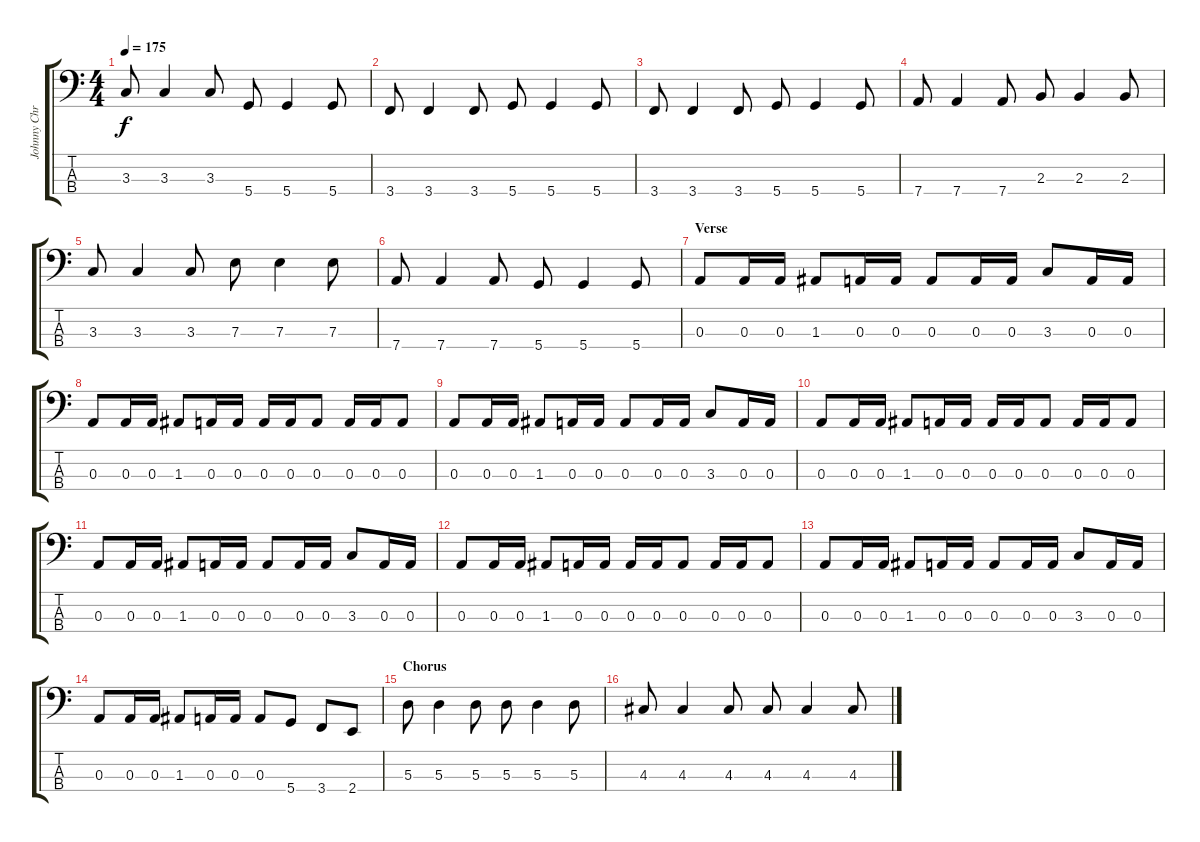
\track ("Johnny Christ" "Johnny Chr") {instrument electricbasspick}
\staff {score tabs}
\tuning (G2 D2 A1 D1) {hide}
\ts (4 4)
\tempo 175
\clef f4
\ks c
3.3.8{dy f} 3.3.4 3.3.8 5.4.8 5.4.4 5.4.8 |
3.4.8 3.4.4 3.4.8 5.4.8 5.4.4 5.4.8 |
3.4.8 3.4.4 3.4.8 5.4.8 5.4.4 5.4.8 |
7.4.8 7.4.4 7.4.8 2.3.8 2.3.4 2.3.8 |
3.3.8 3.3.4 3.3.8 7.3.8 7.3.4 7.3.8 |
7.4.8 7.4.4 7.4.8 5.4.8 5.4.4 5.4.8 |
\section ("" "Verse")
0.3.8 0.3.16 0.3.16 1.3.8 0.3.16 0.3.16 0.3.8 0.3.16 0.3.16 3.3.8 0.3.16 0.3.16 |
0.3.8 0.3.16 0.3.16 1.3.8 0.3.16 0.3.16 0.3.16 0.3.16 0.3.8 0.3.16 0.3.16 0.3.8 |
0.3.8 0.3.16 0.3.16 1.3.8 0.3.16 0.3.16 0.3.8 0.3.16 0.3.16 3.3.8 0.3.16 0.3.16 |
0.3.8 0.3.16 0.3.16 1.3.8 0.3.16 0.3.16 0.3.16 0.3.16 0.3.8 0.3.16 0.3.16 0.3.8 |
0.3.8 0.3.16 0.3.16 1.3.8 0.3.16 0.3.16 0.3.8 0.3.16 0.3.16 3.3.8 0.3.16 0.3.16 |
0.3.8 0.3.16 0.3.16 1.3.8 0.3.16 0.3.16 0.3.16 0.3.16 0.3.8 0.3.16 0.3.16 0.3.8 |
0.3.8 0.3.16 0.3.16 1.3.8 0.3.16 0.3.16 0.3.8 0.3.16 0.3.16 3.3.8 0.3.16 0.3.16 |
0.3.8 0.3.16 0.3.16 1.3.8 0.3.16 0.3.16 0.3.8 5.4.8 3.4.8 2.4.8 |
\section ("" "Chorus")
5.3.8 5.3.4 5.3.8 5.3.8 5.3.4 5.3.8 |
4.3.8 4.3.4 4.3.8 4.3.8 4.3.4 4.3.8
